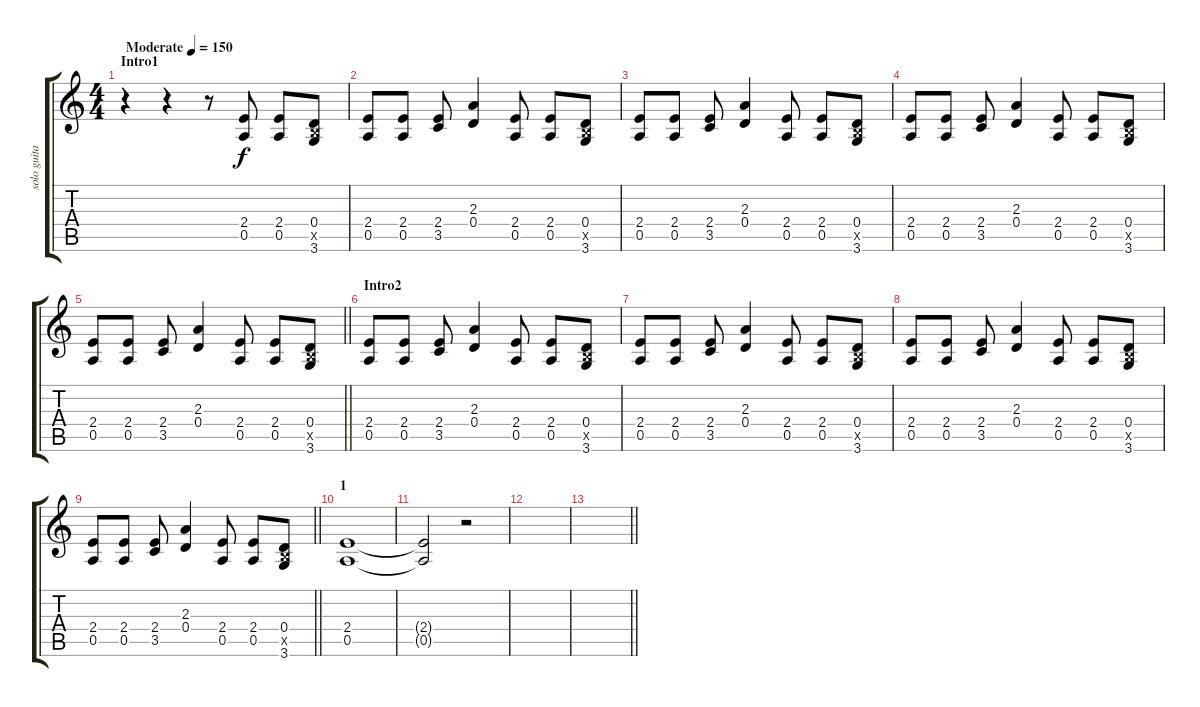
\track ("solo guitar" "solo guita") {instrument overdrivenguitar}
\staff {score tabs}
\tuning (E4 B3 G3 D3 A2 E2) {hide}
\ts (4 4)
\section ("" "Intro1")
\tempo (150 "Moderate")
\clef g2
\ks c
r.4{dy f instrument overdrivenguitar} r.4 r.8 (2.4 0.5).8 (2.4 0.5).8 (0.4 2.5{x} 3.6).8 |
(2.4 0.5).8 (2.4 0.5).8 (2.4 3.5).8 (2.3 0.4).4 (2.4 0.5).8 (2.4 0.5).8 (0.4 2.5{x} 3.6).8 |
(2.4 0.5).8 (2.4 0.5).8 (2.4 3.5).8 (2.3 0.4).4 (2.4 0.5).8 (2.4 0.5).8 (0.4 2.5{x} 3.6).8 |
(2.4 0.5).8 (2.4 0.5).8 (2.4 3.5).8 (2.3 0.4).4 (2.4 0.5).8 (2.4 0.5).8 (0.4 2.5{x} 3.6).8 |
\barLineRight lightlight
(2.4 0.5).8 (2.4 0.5).8 (2.4 3.5).8 (2.3 0.4).4 (2.4 0.5).8 (2.4 0.5).8 (0.4 2.5{x} 3.6).8 |
\section ("" "Intro2")
(2.4 0.5).8 (2.4 0.5).8 (2.4 3.5).8 (2.3 0.4).4 (2.4 0.5).8 (2.4 0.5).8 (0.4 2.5{x} 3.6).8 |
(2.4 0.5).8 (2.4 0.5).8 (2.4 3.5).8 (2.3 0.4).4 (2.4 0.5).8 (2.4 0.5).8 (0.4 2.5{x} 3.6).8 |
(2.4 0.5).8 (2.4 0.5).8 (2.4 3.5).8 (2.3 0.4).4 (2.4 0.5).8 (2.4 0.5).8 (0.4 2.5{x} 3.6).8 |
\barLineRight lightlight
(2.4 0.5).8 (2.4 0.5).8 (2.4 3.5).8 (2.3 0.4).4 (2.4 0.5).8 (2.4 0.5).8 (0.4 2.5{x} 3.6).8 |
\section ("" "1")
(2.4 0.5).1 |
(2.4{t} 0.5{t}).2 r.2 |
|
\barLineRight lightlight
